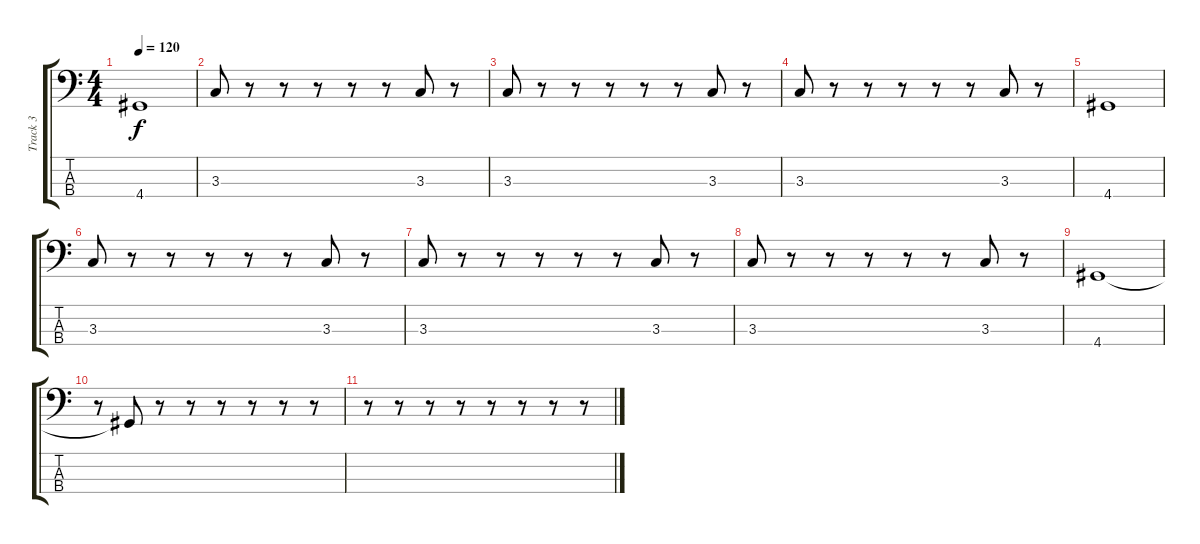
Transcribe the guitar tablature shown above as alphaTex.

\track ("Track 3" "Track 3") {instrument electricbassfinger}
\staff {score tabs}
\tuning (G2 D2 A1 E1) {hide}
\ts (4 4)
\tempo 120
\clef f4
\ks c
4.4.1{dy f} |
3.3.8 r.8 r.8 r.8 r.8 r.8 3.3.8 r.8 |
3.3.8 r.8 r.8 r.8 r.8 r.8 3.3.8 r.8 |
3.3.8 r.8 r.8 r.8 r.8 r.8 3.3.8 r.8 |
4.4.1 |
3.3.8 r.8 r.8 r.8 r.8 r.8 3.3.8 r.8 |
3.3.8 r.8 r.8 r.8 r.8 r.8 3.3.8 r.8 |
3.3.8 r.8 r.8 r.8 r.8 r.8 3.3.8 r.8 |
4.4.1 |
r.8 4.4{t}.8 r.8 r.8 r.8 r.8 r.8 r.8 |
r.8 r.8 r.8 r.8 r.8 r.8 r.8 r.8
